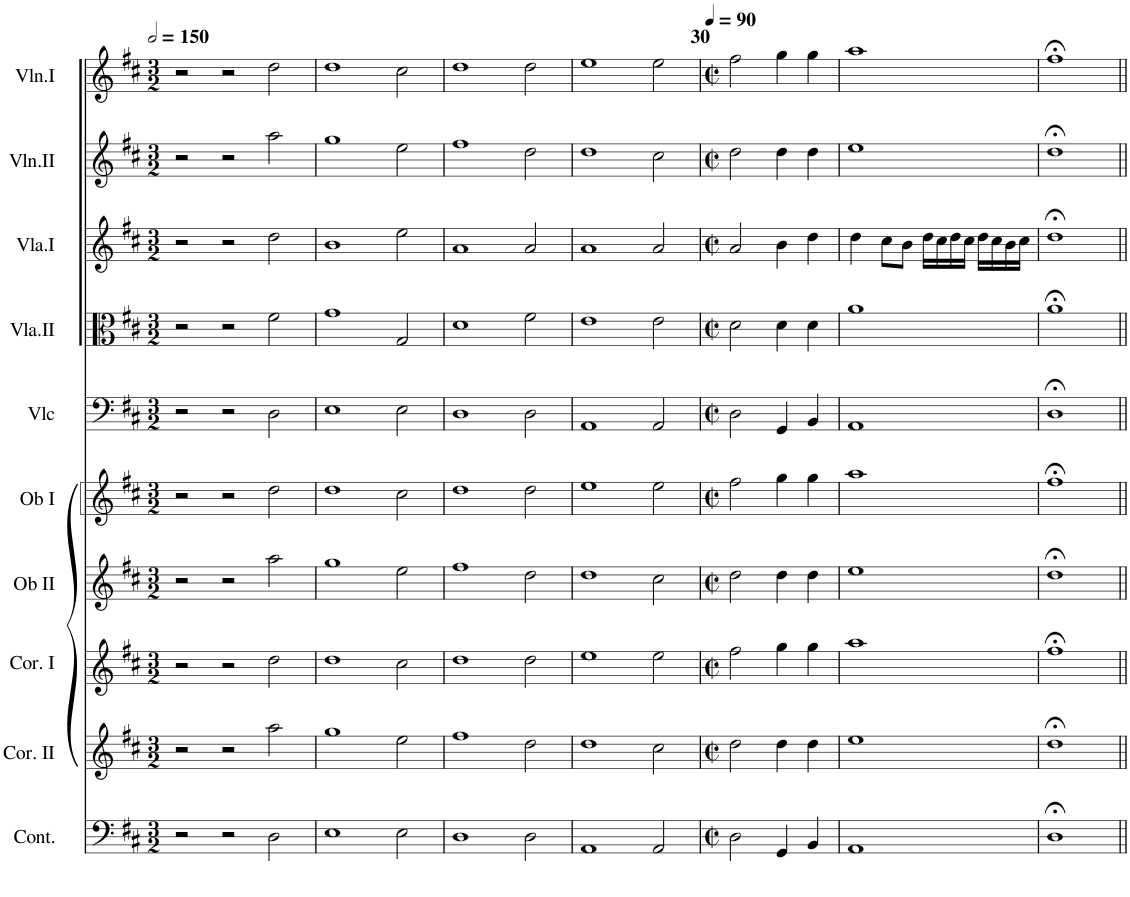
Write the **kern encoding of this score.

**kern	**kern	**kern	**kern	**kern	**kern	**kern	**kern	**kern	**kern
*part10	*part9	*part8	*part7	*part6	*part5	*part4	*part3	*part2	*part1
*staff10	*staff9	*staff8	*staff7	*staff6	*staff5	*staff4	*staff3	*staff2	*staff1
*I"Continuo	*I"Cornetto II	*I"Cornetto I	*I"Oboe II	*I"Oboe I	*I"Violoncelle	*I"Viola II	*I"Viola I	*I"Violon II	*I"Violon I
*I'Cont.	*I'Cor. II	*I'Cor. I	*I'Ob II	*I'Ob I	*I'Vlc	*I'Vla.II	*I'Vla.I	*I'Vln.II	*I'Vln.I
!!LO:PB:g=z
*clefF4	*clefG2	*clefG2	*clefG2	*clefG2	*clefF4	*clefC3	*clefG2	*clefG2	*clefG2
*k[f#c#]	*k[f#c#]	*k[f#c#]	*k[f#c#]	*k[f#c#]	*k[f#c#]	*k[f#c#]	*k[f#c#]	*k[f#c#]	*k[f#c#]
*M3/2	*M3/2	*M3/2	*M3/2	*M3/2	*M3/2	*M3/2	*M3/2	*M3/2	*M3/2
=26	=26	=26	=26	=26	=26	=26	=26	=26	=26
2r	2r	2r	2r	2r	2r	2r	2r	2r	2r
2r	2r	2r	2r	2r	2r	2r	2r	2r	2r
2D\	2aa\	2dd\	2aa\	2dd\	2D\	2f#\	2dd\	2aa\	2dd\
=27	=27	=27	=27	=27	=27	=27	=27	=27	=27
1E	1gg	1dd	1gg	1dd	1E	1g	1b	1gg	1dd
2E\	2ee\	2cc#\	2ee\	2cc#\	2E\	2G/	2ee\	2ee\	2cc#\
=28	=28	=28	=28	=28	=28	=28	=28	=28	=28
1D	1ff#	1dd	1ff#	1dd	1D	1d	1a	1ff#	1dd
2D\	2dd\	2dd\	2dd\	2dd\	2D\	2f#\	2a/	2dd\	2dd\
=29	=29	=29	=29	=29	=29	=29	=29	=29	=29
1AA	1dd	1ee	1dd	1ee	1AA	1e	1a	1dd	1ee
2AA/	2cc#\	2ee\	2cc#\	2ee\	2AA/	2e\	2a/	2cc#\	2ee\
=30	=30	=30	=30	=30	=30	=30	=30	=30	=30
*M2/2	*M2/2	*M2/2	*M2/2	*M2/2	*M2/2	*M2/2	*M2/2	*M2/2	*M2/2
*met(c|)	*met(c|)	*met(c|)	*met(c|)	*met(c|)	*met(c|)	*met(c|)	*met(c|)	*met(c|)	*met(c|)
2D\	2dd\	2ff#\	2dd\	2ff#\	2D\	2d\	2a/	2dd\	2ff#\
4GG/	4dd\	4gg\	4dd\	4gg\	4GG/	4d\	4b\	4dd\	4gg\
4BB/	4dd\	4gg\	4dd\	4gg\	4BB/	4d\	4dd\	4dd\	4gg\
=31	=31	=31	=31	=31	=31	=31	=31	=31	=31
1AA	1ee	1aa	1ee	1aa	1AA	1a	4dd\	1ee	1aa
.	.	.	.	.	.	.	8cc#\L	.	.
.	.	.	.	.	.	.	8b\J	.	.
.	.	.	.	.	.	.	16dd\LL	.	.
.	.	.	.	.	.	.	16cc#\	.	.
.	.	.	.	.	.	.	16dd\	.	.
.	.	.	.	.	.	.	16cc#\JJ	.	.
.	.	.	.	.	.	.	16dd\LL	.	.
.	.	.	.	.	.	.	16cc#\	.	.
.	.	.	.	.	.	.	16b\	.	.
.	.	.	.	.	.	.	16cc#\JJ	.	.
=32	=32	=32	=32	=32	=32	=32	=32	=32	=32
1D;<	1dd;<	1ff#;<	1dd;<	1ff#;<	1D;<	1a;<	1dd;<	1dd;<	1ff#;<
=||	=||	=||	=||	=||	=||	=||	=||	=||	=||
*-	*-	*-	*-	*-	*-	*-	*-	*-	*-
